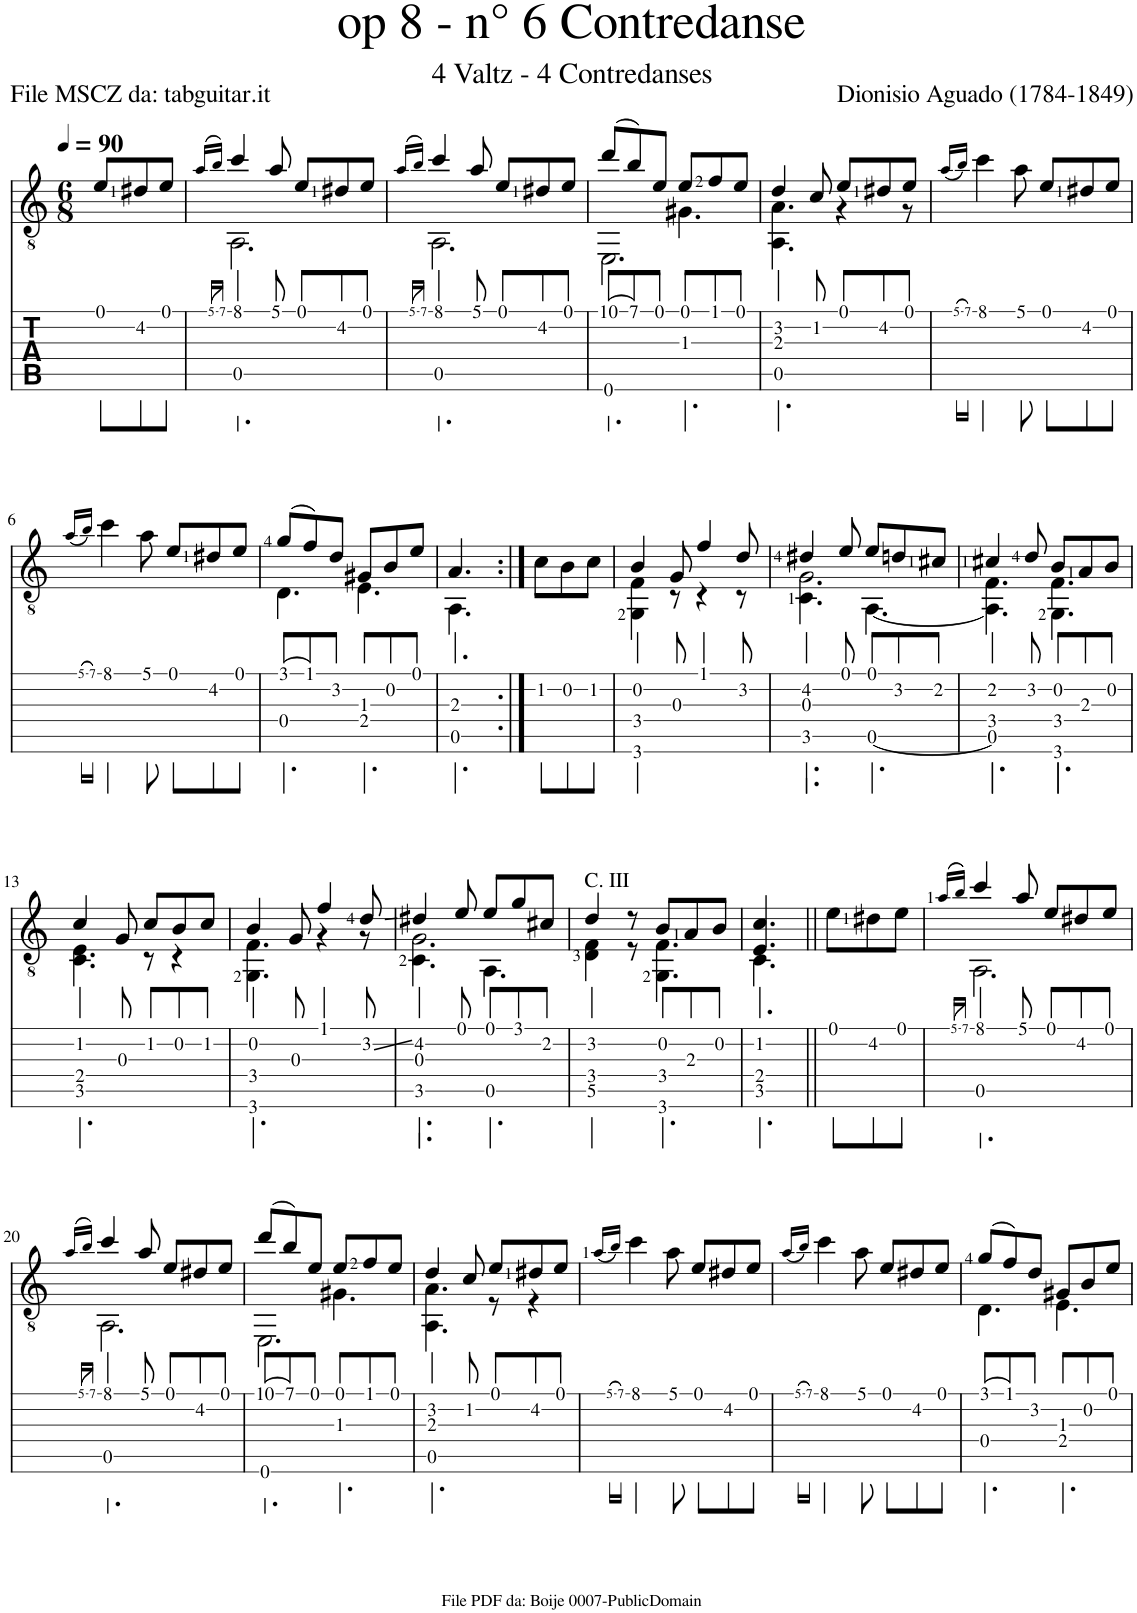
**kern	**kern
*part2	*part1
*staff2	*staff1
*I"Chitarra classica (Intavolatura)	*I"Guitar
*stria6	*
*	*clefGv2
*k[]	*k[]
*M6/8	*M6/8
*MM90	*MM90
=	=
8e\L	8e/L
8d#X\	8d#X/
8e\J	8e/J
=1	=1
(16qa/LL	(16qa/LL
16qb/JJ)	16qb/JJ)
*^	*^
4cc/	2.AA\	4cc/	2.AA\
8a/	.	8a/	.
8e/L	.	8e/L	.
8d#X/	.	8d#X/	.
8e/J	.	8e/J	.
=2	=2	=2	=2
(16qa/LL	.	(16qa/LL	.
16qb/JJ)	.	16qb/JJ)	.
4cc/	2.AA\	4cc/	2.AA\
8a/	.	8a/	.
8e/L	.	8e/L	.
8d#X/	.	8d#X/	.
8e/J	.	8e/J	.
=3	=3	=3	=3
*	*^	*	*^
(8dd/L	2.EE\	4.ryy	(8dd/L	2.EE\	4.ryy
8b/)	.	.	8b/)	.	.
8e/J	.	.	8e/J	.	.
8e/L	.	4.G#X\	8e/L	.	4.G#X\
8f/	.	.	8f/	.	.
8e/J	.	.	8e/J	.	.
*	*v	*v	*	*	*
*	*	*	*v	*v
=4	=4	=4	=4
4d/	4.AA\ 4.A\	4d/	4.AA\ 4.A\
8c/	.	8c/	.
8e/L	4r	8e/L	4r
8d#X/	.	8d#X/	.
8e/J	8r	8e/J	8r
*v	*v	*	*
*	*v	*v
=5	=5
(16qa\LL	(16qa/LL
16qb\JJ)	16qb/JJ)
4cc\	4cc\
8a\	8a\
8e\L	8e/L
8d#X\	8d#X/
8e\J	8e/J
!!LO:LB:g=z
=6	=6
(16qa\LL	(16qa/LL
16qb\JJ)	16qb/JJ)
4cc\	4cc\
8a\	8a\
8e\L	8e/L
8d#X\	8d#X/
8e\J	8e/J
=7	=7
*^	*^
(8g/L	4.D\	(8g/L	4.D\
8f/)	.	8f/)	.
8d/J	.	8d/J	.
8G#X/L	4.E\	8G#X/L	4.E\
8B/	.	8B/	.
8e/J	.	8e/J	.
=8	=8	=8	=8
4.A/	4.AA\	4.A/	4.AA\
*v	*v	*	*
*	*v	*v
=9:|!	=9:|!
8c\L	8c\L
8B\	8B\
8c\J	8c\J
=10	=10
*^	*^
4B/	4GG\ 4F\	4B/	4GG\ 4F\
8G/	8r	8G/	8r
4f/	4r	4f/	4r
8d/	8r	8d/	8r
=11	=11	=11	=11
*	*^	*	*^
4d#X/	4.C\	2.G\	4d#X/	4.C\	2.G\
8e/	.	.	8e/	.	.
8e/L	[4.AA\	.	8e/L	[4.AA\	.
8dn/	.	.	8dn/	.	.
8c#X/J	.	.	8c#X/J	.	.
=12	=12	=12	=12	=12	=12
4c#X/	4.AA\]	4.F\	4c#X/	4.AA\]	4.F\
8d/	.	.	8d/	.	.
8B/L	4.GG\	4.F\	8B/L	4.GG\	4.F\
8A/	.	.	8A/	.	.
8B/J	.	.	8B/J	.	.
*	*v	*v	*	*	*
*	*	*	*v	*v
!!LO:LB:g=z
=13	=13	=13	=13
4c/	4.C\ 4.E\	4c/	4.C\ 4.E\
8G/	.	8G/	.
8c/L	8r	8c/L	8r
8B/	4r	8B/	4r
8c/J	.	8c/J	.
=14	=14	=14	=14
4B/	4.GG\ 4.F\	4B/	4.GG\ 4.F\
8G/	.	8G/	.
4f/	4r	4f/	4r
8d/	8r	8d/	8r
=15	=15	=15	=15
*	*^	*	*^
4d#X/	4.C\	2.G\	4d#X/	4.C\	2.G\
8e/	.	.	8e/	.	.
8e/L	4.AA\	.	8e/L	4.AA\	.
8g/	.	.	8g/	.	.
8c#X/J	.	.	8c#X/J	.	.
*	*v	*v	*	*	*
*	*	*	*v	*v
=16	=16	=16	=16
!	!	!LO:TX:a:t=C. III	!
4d/	4D\ 4F\	4d/	4D\ 4F\
8r	8r	8r	8r
8B/L	4.GG\ 4.F\	8B/L	4.GG\ 4.F\
8A/	.	8A/	.
8B/J	.	8B/J	.
=17	=17	=17	=17
4.E/ 4.c/	4.C\	4.E/ 4.c/	4.C\
*v	*v	*	*
*	*v	*v
=18||	=18||
8e\L	8e\L
8d#X\	8d#X\
8e\J	8e\J
=19	=19
(16qa/LL	(16qa/LL
16qb/JJ)	16qb/JJ)
*^	*^
4cc/	2.AA\	4cc/	2.AA\
8a/	.	8a/	.
8e/L	.	8e/L	.
8d#X/	.	8d#X/	.
8e/J	.	8e/J	.
!!LO:LB:g=z	!!
=20	=20	=20	=20
(16qa/LL	.	(16qa/LL	.
16qb/JJ)	.	16qb/JJ)	.
4cc/	2.AA\	4cc/	2.AA\
8a/	.	8a/	.
8e/L	.	8e/L	.
8d#X/	.	8d#X/	.
8e/J	.	8e/J	.
=21	=21	=21	=21
*	*^	*	*^
(8dd/L	4.ryy	2.EE\	(8dd/L	4.ryy	2.EE\
8b/)	.	.	8b/)	.	.
8e/J	.	.	8e/J	.	.
8e/L	4.G#X\	.	8e/L	4.G#X\	.
8f/	.	.	8f/	.	.
8e/J	.	.	8e/J	.	.
*	*v	*v	*	*	*
*	*	*	*v	*v
=22	=22	=22	=22
4d/	4.AA\ 4.A\	4d/	4.AA\ 4.A\
8c/	.	8c/	.
8e/L	8r	8e/L	8r
8d#X/	4r	8d#X/	4r
8e/J	.	8e/J	.
*v	*v	*	*
*	*v	*v
=23	=23
(16qa\LL	(16qa/LL
16qb\JJ)	16qb/JJ)
4cc\	4cc\
8a\	8a\
8e\L	8e/L
8d#X\	8d#X/
8e\J	8e/J
=24	=24
(16qa\LL	(16qa/LL
16qb\JJ)	16qb/JJ)
4cc\	4cc\
8a\	8a\
8e\L	8e/L
8d#X\	8d#X/
8e\J	8e/J
=25	=25
*^	*^
(8g/L	4.D\	(8g/L	4.D\
8f/)	.	8f/)	.
8d/J	.	8d/J	.
8G#X/L	4.E\	8G#X/L	4.E\
8B/	.	8B/	.
8e/J	.	8e/J	.
*v	*v	*	*
*	*v	*v
=	=
*-	*-
